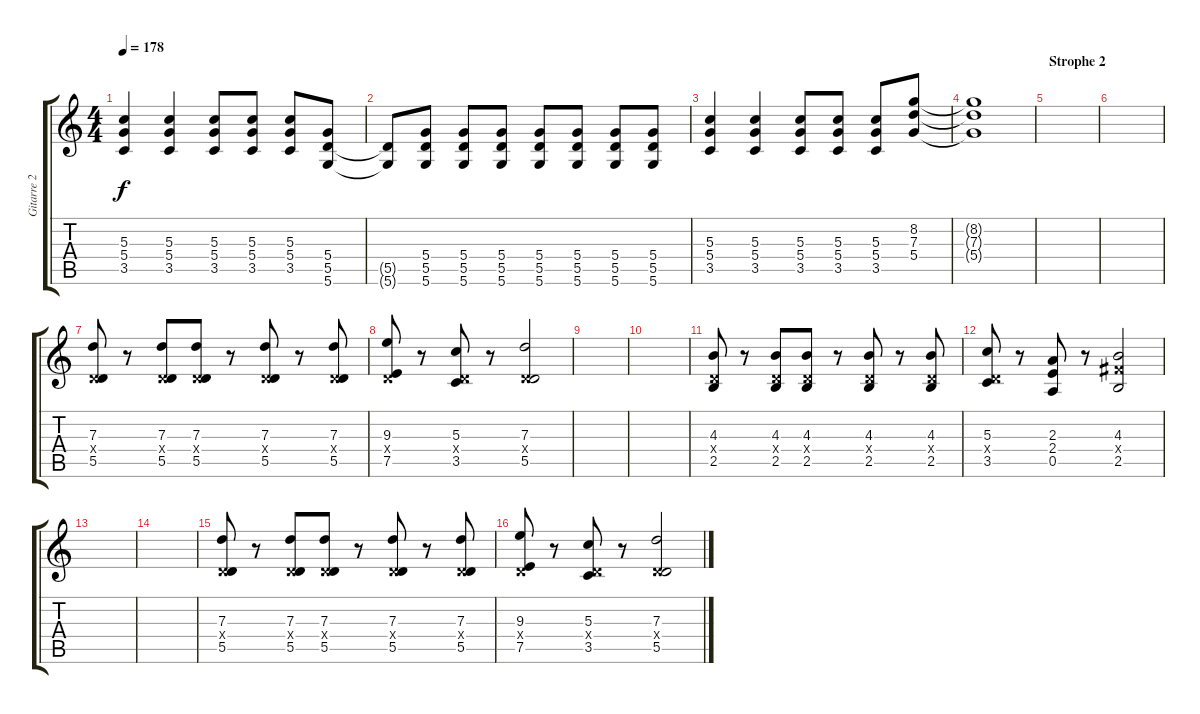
\track ("Gitarre 2" "Gitarre 2") {instrument distortionguitar}
\staff {score tabs}
\tuning (E4 B3 G3 D3 A2 D2) {hide}
\ts (4 4)
\tempo 178
\clef g2
\ks c
(5.3 5.4 3.5).4{dy f} (5.3 5.4 3.5).4 (5.3 5.4 3.5).8 (5.3 5.4 3.5).8 (5.3 5.4 3.5).8 (5.4 5.5 5.6).8 |
(5.5{t} 5.6{t}).8 (5.4 5.5 5.6).8 (5.4 5.5 5.6).8 (5.4 5.5 5.6).8 (5.4 5.5 5.6).8 (5.4 5.5 5.6).8 (5.4 5.5 5.6).8 (5.4 5.5 5.6).8 |
(5.3 5.4 3.5).4 (5.3 5.4 3.5).4 (5.3 5.4 3.5).8 (5.3 5.4 3.5).8 (5.3 5.4 3.5).8 (8.2 7.3 5.4).8 |
(8.2{t} 7.3{t} 5.4{t}).1 |
\section ("" "Strophe 2")
|
|
(7.3 0.4{x} 5.5).8 r.8 (7.3 0.4{x} 5.5).8 (7.3 0.4{x} 5.5).8 r.8 (7.3 0.4{x} 5.5).8 r.8 (7.3 0.4{x} 5.5).8 |
(9.3 0.4{x} 7.5).8 r.8 (5.3 0.4{x} 3.5).8 r.8 (7.3 0.4{x} 5.5).2 |
|
|
(4.3 0.4{x} 2.5).8 r.8 (4.3 0.4{x} 2.5).8 (4.3 0.4{x} 2.5).8 r.8 (4.3 0.4{x} 2.5).8 r.8 (4.3 0.4{x} 2.5).8 |
(5.3 0.4{x} 3.5).8 r.8 (2.3 2.4 0.5).8 r.8 (4.3 4.4{x} 2.5).2 |
|
|
(7.3 0.4{x} 5.5).8 r.8 (7.3 0.4{x} 5.5).8 (7.3 0.4{x} 5.5).8 r.8 (7.3 0.4{x} 5.5).8 r.8 (7.3 0.4{x} 5.5).8 |
(9.3 0.4{x} 7.5).8 r.8 (5.3 0.4{x} 3.5).8 r.8 (7.3 0.4{x} 5.5).2
